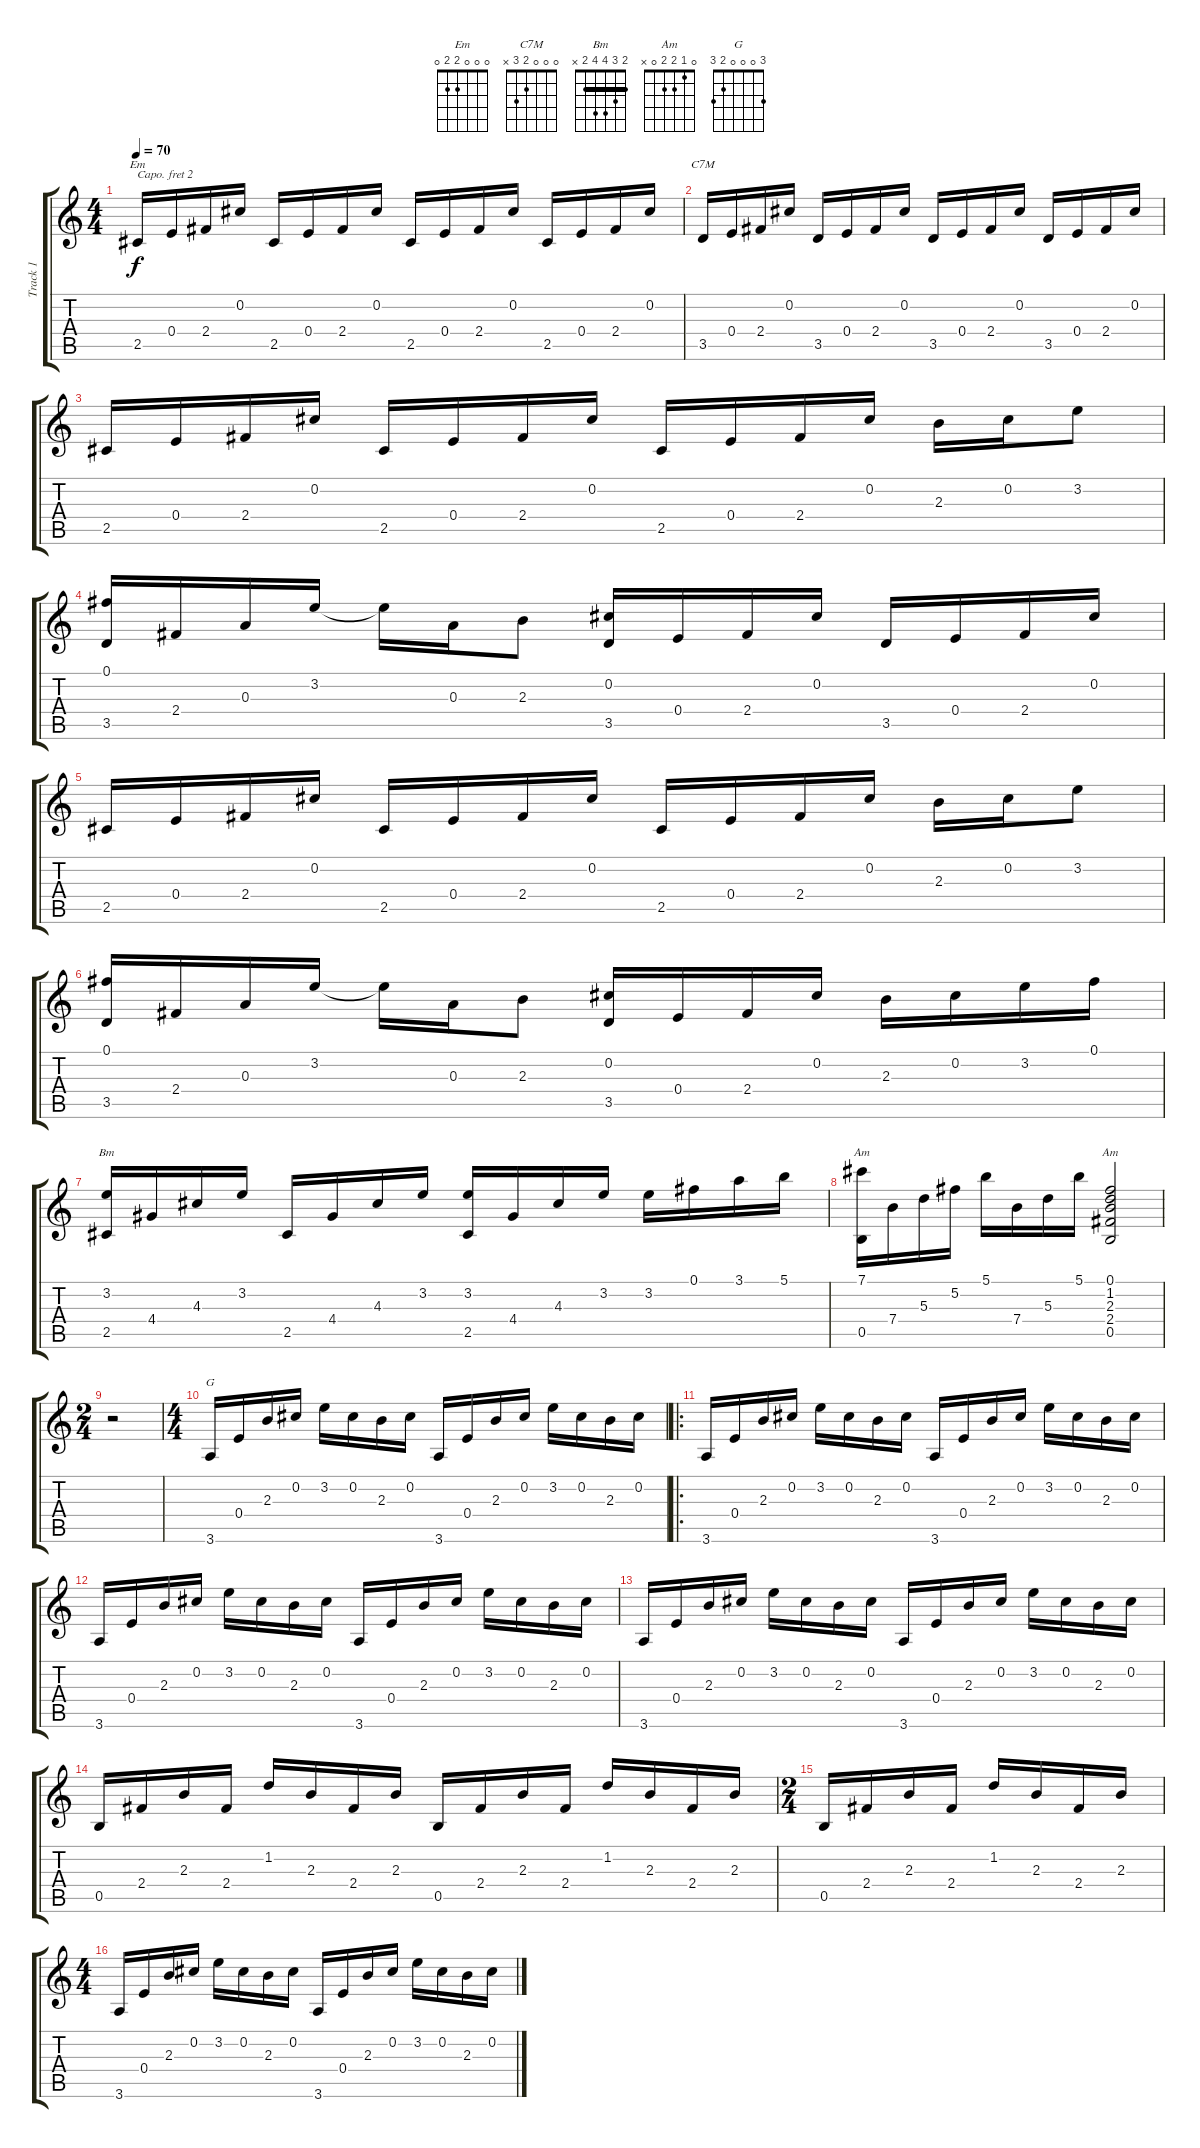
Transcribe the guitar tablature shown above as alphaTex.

\track ("Track 1" "Track 1") {instrument electricguitarclean}
\staff {score tabs}
\capo 2
\tuning (E4 B3 G3 D3 A2 E2) {hide}
\chord ("Em" 0 0 0 2 2 0)
\chord ("C7M" 0 0 0 2 3 x)
\chord ("Bm" 2 3 4 4 2 x) {barre 2}
\chord ("Am" 5 5 5 7 0 x) {firstfret 5 barre 5}
\chord ("Am" 0 1 2 2 0 x)
\chord ("G" 3 0 0 0 2 3)
\ts (4 4)
\tempo 70
\clef g2
\ks c
2.5.16{ch "Em" dy f instrument electricguitarclean} 0.4.16 2.4.16 0.2.16 2.5.16 0.4.16 2.4.16 0.2.16 2.5.16 0.4.16 2.4.16 0.2.16 2.5.16 0.4.16 2.4.16 0.2.16 |
3.5.16{ch "C7M"} 0.4.16 2.4.16 0.2.16 3.5.16 0.4.16 2.4.16 0.2.16 3.5.16 0.4.16 2.4.16 0.2.16 3.5.16 0.4.16 2.4.16 0.2.16 |
2.5.16 0.4.16 2.4.16 0.2.16 2.5.16 0.4.16 2.4.16 0.2.16 2.5.16 0.4.16 2.4.16 0.2.16 2.3.16 0.2.16 3.2.8 |
(0.1 3.5).16 2.4.16 0.3.16 3.2.16 3.2{t}.16 0.3.16 2.3.8 (0.2 3.5).16 0.4.16 2.4.16 0.2.16 3.5.16 0.4.16 2.4.16 0.2.16 |
2.5.16 0.4.16 2.4.16 0.2.16 2.5.16 0.4.16 2.4.16 0.2.16 2.5.16 0.4.16 2.4.16 0.2.16 2.3.16 0.2.16 3.2.8 |
(0.1 3.5).16 2.4.16 0.3.16 3.2.16 3.2{t}.16 0.3.16 2.3.8 (0.2 3.5).16 0.4.16 2.4.16 0.2.16 2.3.16 0.2.16 3.2.16 0.1.16 |
(3.2 2.5).16{ch "Bm"} 4.4.16 4.3.16 3.2.16 2.5.16 4.4.16 4.3.16 3.2.16 (3.2 2.5).16 4.4.16 4.3.16 3.2.16 3.2.16 0.1.16 3.1.16 5.1.16 |
(7.1 0.5).16{ch "Am"} 7.4.16 5.3.16 5.2.16 5.1.16 7.4.16 5.3.16 5.1.16 (0.1 1.2 2.3 2.4 0.5).2{ch "Am"} |
\ts (2 4)
r.2 |
\ts (4 4)
3.6.16{ch "G"} 0.4.16 2.3.16 0.2.16 3.2.16 0.2.16 2.3.16 0.2.16 3.6.16 0.4.16 2.3.16 0.2.16 3.2.16 0.2.16 2.3.16 0.2.16 |
\ro
3.6.16 0.4.16 2.3.16 0.2.16 3.2.16 0.2.16 2.3.16 0.2.16 3.6.16 0.4.16 2.3.16 0.2.16 3.2.16 0.2.16 2.3.16 0.2.16 |
3.6.16 0.4.16 2.3.16 0.2.16 3.2.16 0.2.16 2.3.16 0.2.16 3.6.16 0.4.16 2.3.16 0.2.16 3.2.16 0.2.16 2.3.16 0.2.16 |
3.6.16 0.4.16 2.3.16 0.2.16 3.2.16 0.2.16 2.3.16 0.2.16 3.6.16 0.4.16 2.3.16 0.2.16 3.2.16 0.2.16 2.3.16 0.2.16 |
0.5.16 2.4.16 2.3.16 2.4.16 1.2.16 2.3.16 2.4.16 2.3.16 0.5.16 2.4.16 2.3.16 2.4.16 1.2.16 2.3.16 2.4.16 2.3.16 |
\ts (2 4)
0.5.16 2.4.16 2.3.16 2.4.16 1.2.16 2.3.16 2.4.16 2.3.16 |
\ts (4 4)
3.6.16 0.4.16 2.3.16 0.2.16 3.2.16 0.2.16 2.3.16 0.2.16 3.6.16 0.4.16 2.3.16 0.2.16 3.2.16 0.2.16 2.3.16 0.2.16
